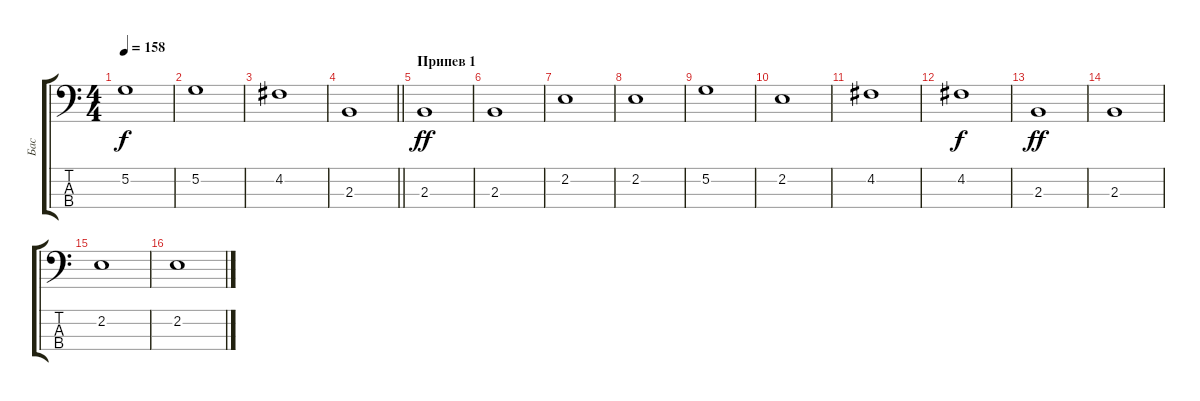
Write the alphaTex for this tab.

\track ("Бас" "Бас") {instrument electricbassfinger}
\staff {score tabs}
\tuning (G2 D2 A1 E1) {hide}
\ts (4 4)
\tempo 158
\clef f4
\ks c
5.2.1{dy f} |
5.2.1 |
4.2.1 |
\barLineRight lightlight
2.3.1 |
\section ("" "Припев 1")
2.3.1{dy ff} |
2.3.1 |
2.2.1 |
2.2.1 |
5.2.1 |
2.2.1 |
4.2.1 |
4.2.1{dy f} |
2.3.1{dy ff} |
2.3.1 |
2.2.1 |
2.2.1
